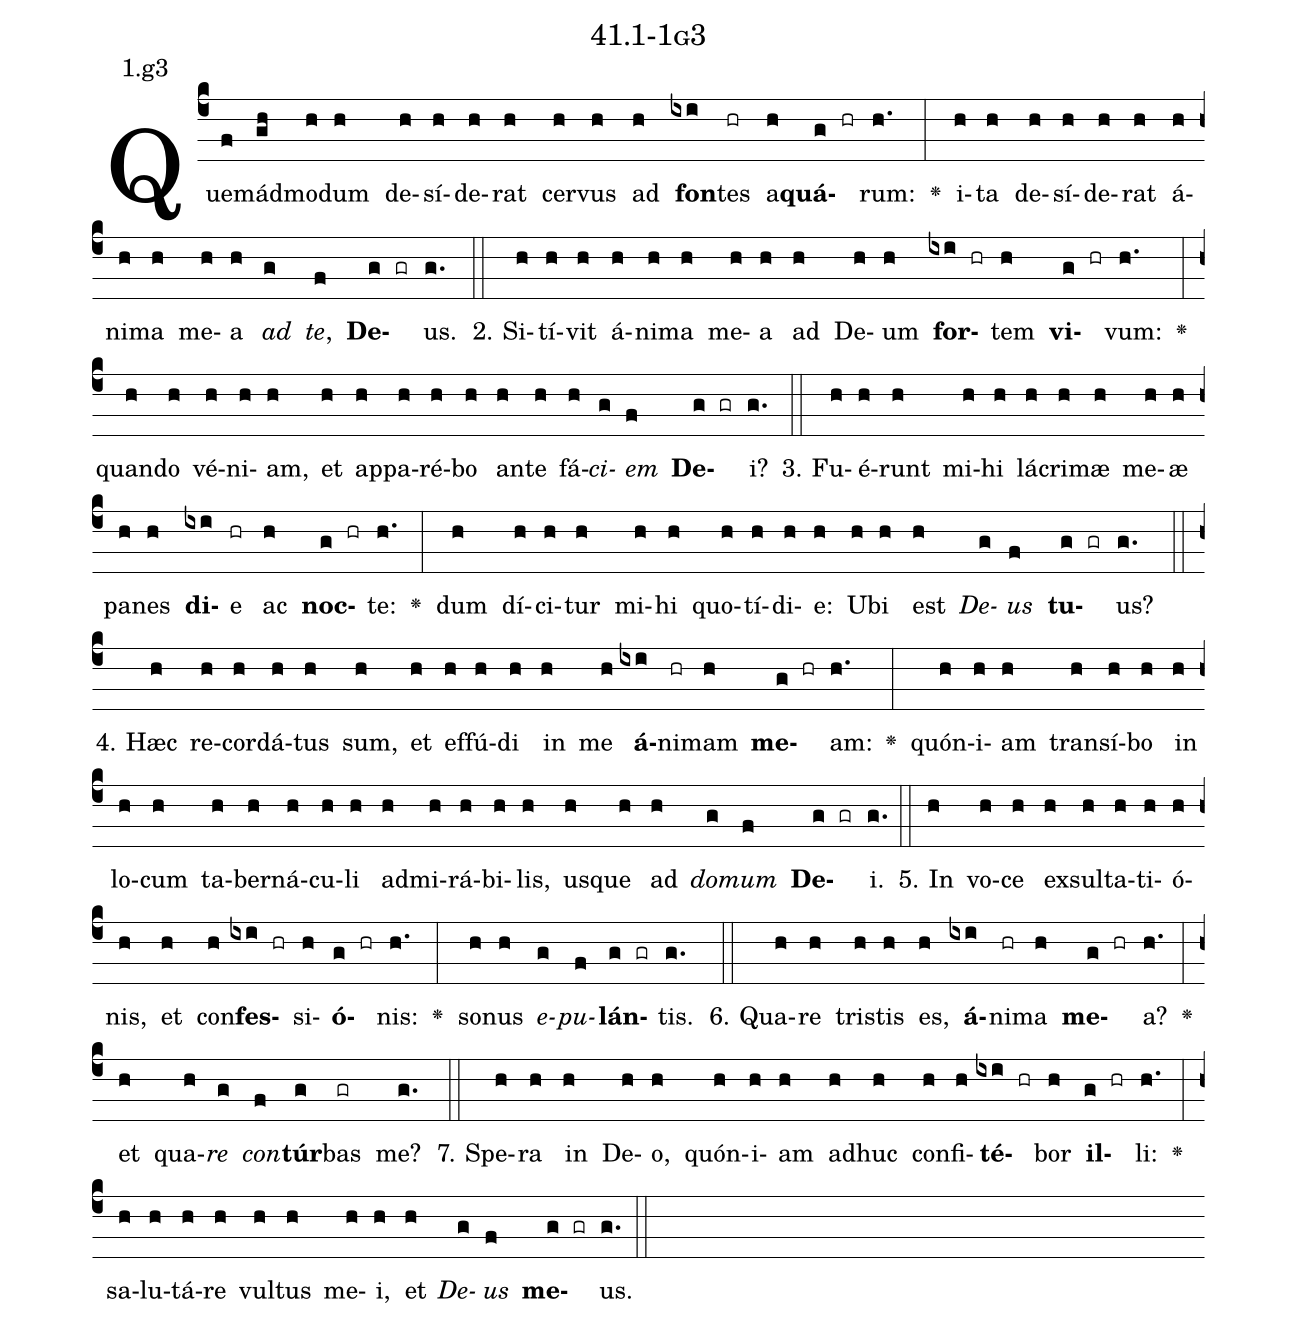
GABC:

name: 41.1-1g3;
annotation: 1.g3;
%%
(c4)Quem(f)ád(gh)mo(h)dum(h) de(h)sí(h)de(h)rat(h) cer(h)vus(h) ad(h) <b>fon</b>(ixi)tes(hr) a(h)<b>quá</b>(g hr)rum:(h.) <v>\greheightstar</v>(:) i(h)ta(h) de(h)sí(h)de(h)rat(h) á(h)ni(h)ma(h) me(h)a(h) <i>ad</i>(g) <i>te</i>,(f) <b>De</b>(g gr)us.(g.) (::)
2. Si(h)tí(h)vit(h) á(h)ni(h)ma(h) me(h)a(h) ad(h) De(h)um(h) <b>for</b>(ixi hr)tem(h) <b>vi</b>(g hr)vum:(h.) <v>\greheightstar</v>(:) quan(h)do(h) vé(h)ni(h)am,(h) et(h) ap(h)pa(h)ré(h)bo(h) an(h)te(h) fá(h)<i>ci</i>(g)<i>em</i>(f) <b>De</b>(g gr)i?(g.) (::)
3. Fu(h)é(h)runt(h) mi(h)hi(h) lá(h)cri(h)mæ(h) me(h)æ(h) pa(h)nes(h) <b>di</b>(ixi)e(hr) ac(h) <b>noc</b>(g hr)te:(h.) <v>\greheightstar</v>(:) dum(h) dí(h)ci(h)tur(h) mi(h)hi(h) quo(h)tí(h)di(h)e:(h) U(h)bi(h) est(h) <i>De</i>(g)<i>us</i>(f) <b>tu</b>(g gr)us?(g.) (::)
4. Hæc(h) re(h)cor(h)dá(h)tus(h) sum,(h) et(h) ef(h)fú(h)di(h) in(h) me(h) <b>á</b>(ixi)ni(hr)mam(h) <b>me</b>(g hr)am:(h.) <v>\greheightstar</v>(:) quón(h)i(h)am(h) trans(h)í(h)bo(h) in(h) lo(h)cum(h) ta(h)ber(h)ná(h)cu(h)li(h) ad(h)mi(h)rá(h)bi(h)lis,(h) us(h)que(h) ad(h) <i>do</i>(g)<i>mum</i>(f) <b>De</b>(g gr)i.(g.) (::)
5. In(h) vo(h)ce(h) ex(h)sul(h)ta(h)ti(h)ó(h)nis,(h) et(h) con(h)<b>fes</b>(ixi hr)si(h)<b>ó</b>(g hr)nis:(h.) <v>\greheightstar</v>(:) so(h)nus(h) <i>e</i>(g)<i>pu</i>(f)<b>lán</b>(g gr)tis.(g.) (::)
6. Qua(h)re(h) tris(h)tis(h) es,(h) <b>á</b>(ixi)ni(hr)ma(h) <b>me</b>(g hr)a?(h.) <v>\greheightstar</v>(:) et(h) qua(h)<i>re</i>(g) <i>con</i>(f)<b>túr</b>(g)bas(gr) me?(g.) (::)
7. Spe(h)ra(h) in(h) De(h)o,(h) quón(h)i(h)am(h) ad(h)huc(h) con(h)fi(h)<b>té</b>(ixi hr)bor(h) <b>il</b>(g hr)li:(h.) <v>\greheightstar</v>(:) sa(h)lu(h)tá(h)re(h) vul(h)tus(h) me(h)i,(h) et(h) <i>De</i>(g)<i>us</i>(f) <b>me</b>(g gr)us.(g.) (::)
